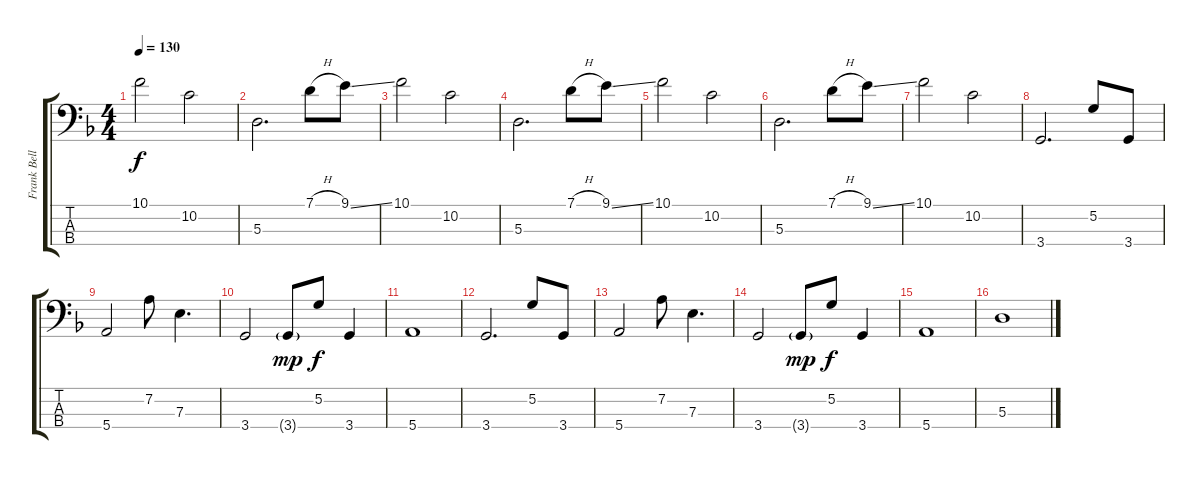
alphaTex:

\track ("Frank Bello" "Frank Bell") {instrument electricbassfinger}
\staff {score tabs}
\tuning (G2 D2 A1 E1) {hide}
\ts (4 4)
\tempo 130
\clef f4
\ks f
10.1.2{dy f} 10.2.2 |
5.3.2{d} 7.1{h}.8 9.1{ss}.8 |
10.1.2 10.2.2 |
5.3.2{d} 7.1{h}.8 9.1{ss}.8 |
10.1.2 10.2.2 |
5.3.2{d} 7.1{h}.8 9.1{ss}.8 |
10.1.2 10.2.2 |
3.4.2{d} 5.2.8 3.4.8 |
5.4.2 7.2.8 7.3.4{d} |
3.4.2 3.4{g}.8{dy mp} 5.2.8{dy f} 3.4.4 |
5.4.1 |
3.4.2{d} 5.2.8 3.4.8 |
5.4.2 7.2.8 7.3.4{d} |
3.4.2 3.4{g}.8{dy mp} 5.2.8{dy f} 3.4.4 |
5.4.1 |
5.3.1
